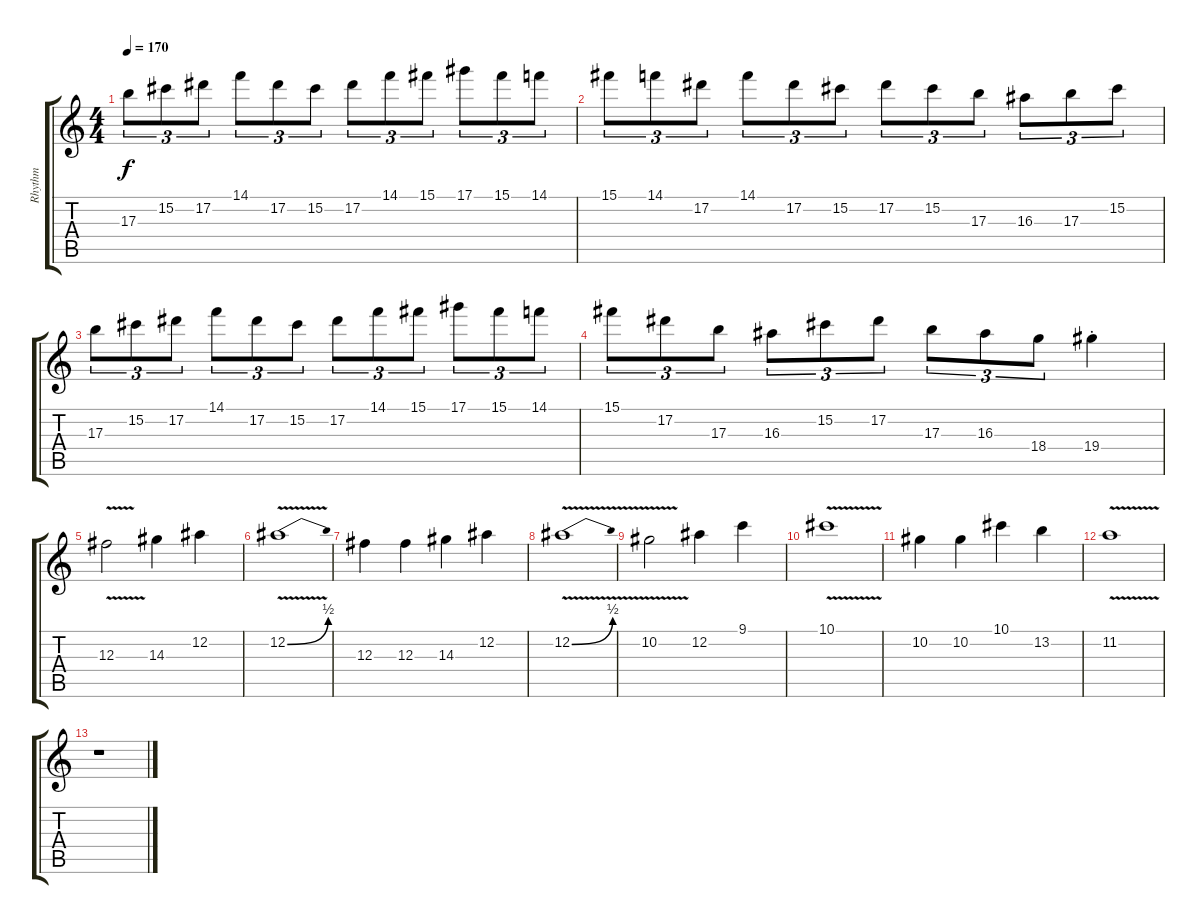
\track ("Rhythm" "Rhythm") {instrument distortionguitar}
\staff {score tabs}
\tuning (Eb4 Bb3 Gb3 Db3 Ab2 Eb2) {hide}
\ts (4 4)
\tempo 170
\clef g2
\ks c
17.3.8{tu (3 2) dy f} 15.2.8{tu (3 2)} 17.2.8{tu (3 2)} 14.1.8{tu (3 2)} 17.2.8{tu (3 2)} 15.2.8{tu (3 2)} 17.2.8{tu (3 2)} 14.1.8{tu (3 2)} 15.1.8{tu (3 2)} 17.1.8{tu (3 2)} 15.1.8{tu (3 2)} 14.1.8{tu (3 2)} |
15.1.8{tu (3 2)} 14.1.8{tu (3 2)} 17.2.8{tu (3 2)} 14.1.8{tu (3 2)} 17.2.8{tu (3 2)} 15.2.8{tu (3 2)} 17.2.8{tu (3 2)} 15.2.8{tu (3 2)} 17.3.8{tu (3 2)} 16.3.8{tu (3 2)} 17.3.8{tu (3 2)} 15.2.8{tu (3 2)} |
17.3.8{tu (3 2)} 15.2.8{tu (3 2)} 17.2.8{tu (3 2)} 14.1.8{tu (3 2)} 17.2.8{tu (3 2)} 15.2.8{tu (3 2)} 17.2.8{tu (3 2)} 14.1.8{tu (3 2)} 15.1.8{tu (3 2)} 17.1.8{tu (3 2)} 15.1.8{tu (3 2)} 14.1.8{tu (3 2)} |
15.1.8{tu (3 2)} 17.2.8{tu (3 2)} 17.3.8{tu (3 2)} 16.3.8{tu (3 2)} 15.2.8{tu (3 2)} 17.2.8{tu (3 2)} 17.3.8{tu (3 2)} 16.3.8{tu (3 2)} 18.4.8{tu (3 2)} 19.4{st}.4 |
12.3{v}.2 14.3.4 12.2.4 |
12.2{be (bend 0 0 60 2) v}.1 |
12.3.4 12.3.4 14.3.4 12.2.4 |
12.2{be (bend 0 0 60 2) v}.1 |
10.2{v}.2 12.2.4 9.1.4 |
10.1{v}.1 |
10.2.4 10.2.4 10.1.4 13.2.4 |
11.2{v}.1 |
r.1
